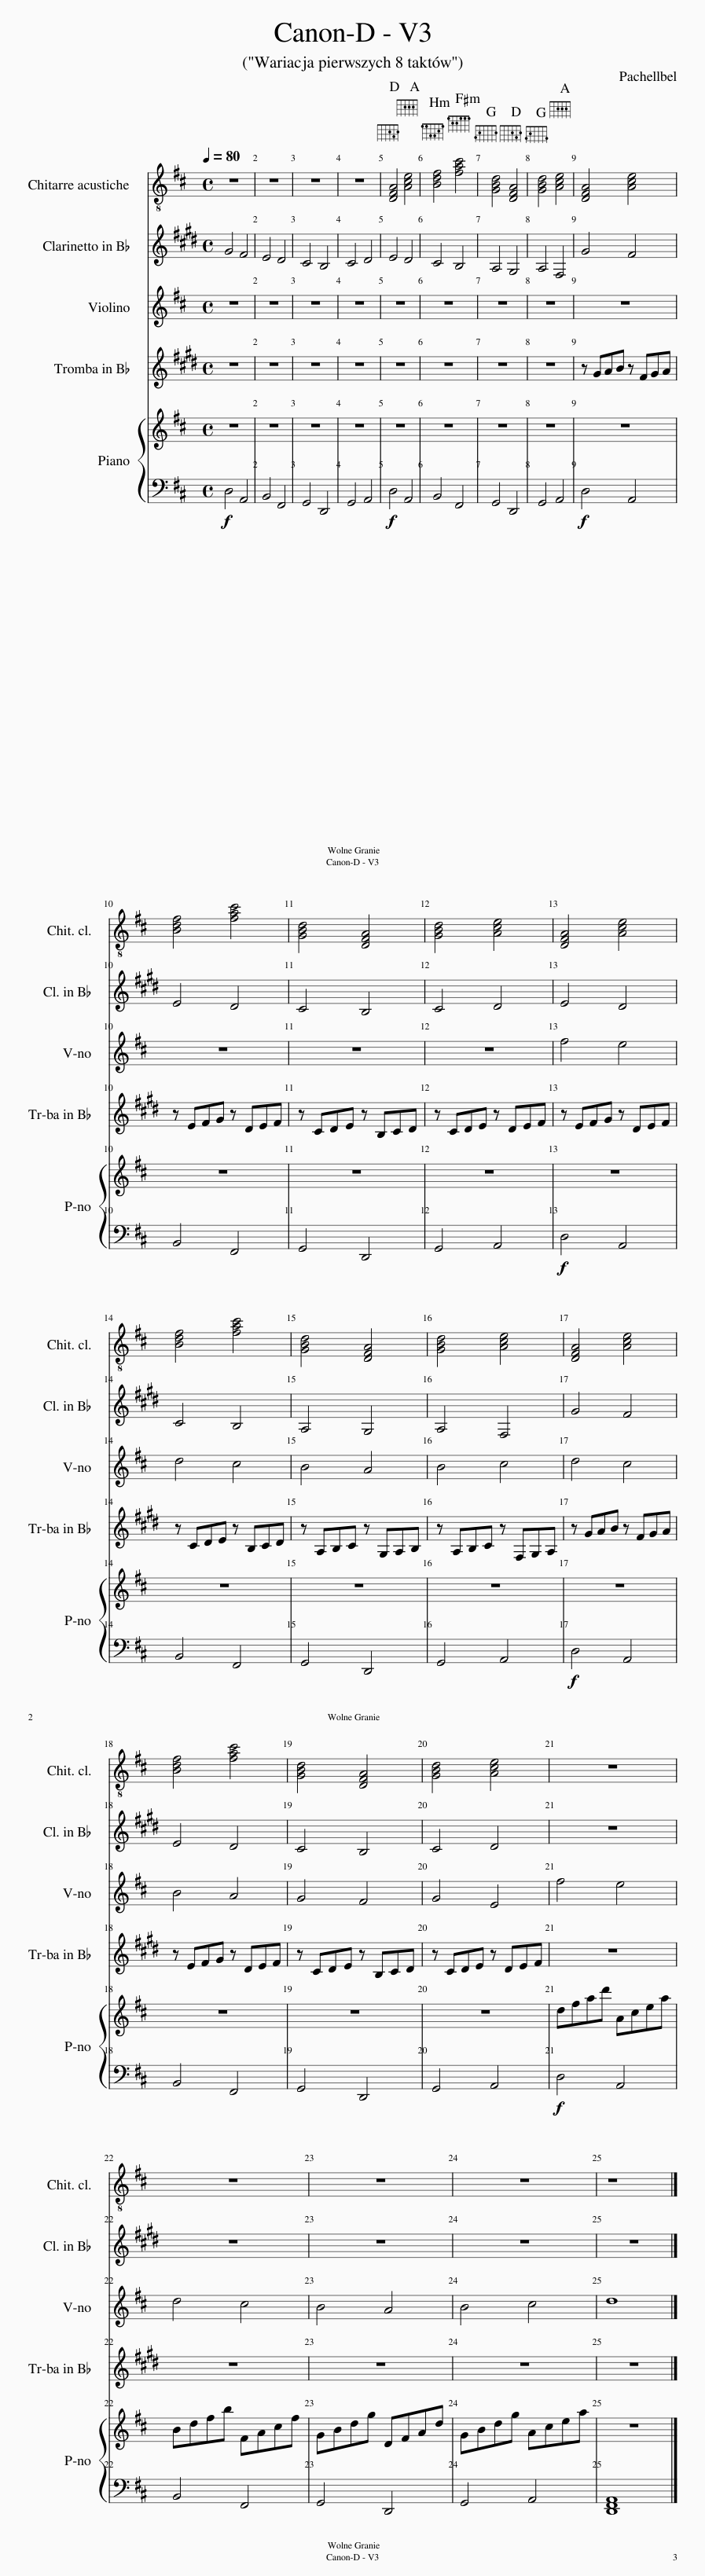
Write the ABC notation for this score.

X:1
%%score 1 2 3 4 { 5 | 6 }
L:1/8
Q:1/4=80
M:4/4
I:linebreak $
K:D
V:1 treble-8
V:2 treble transpose=-2
V:3 treble
V:4 treble transpose=-2
V:5 treble
V:6 bass
V:1
 z8 | z8 | z8 | z8 | [DFA]4 [Ace]4 | %5
 [Bdf]4 [fac']4 | [GBd]4 [DFA]4 | [GBd]4 [Ace]4 | [DFA]4 [Ace]4 |$ [Bdf]4 [fac']4 | %10
 [GBd]4 [DFA]4 | [GBd]4 [Ace]4 | [DFA]4 [Ace]4 |$ [Bdf]4 [fac']4 | [GBd]4 [DFA]4 | %15
 [GBd]4 [Ace]4 | [DFA]4 [Ace]4 |$ [Bdf]4 [fac']4 | [GBd]4 [DFA]4 | [GBd]4 [Ace]4 | %20
 z8 |$ z8 | z8 | z8 | z8 |] %25
V:2
[K:E] G4 F4 | E4 D4 | C4 B,4 | C4 D4 | E4 D4 | %5
 C4 B,4 | A,4 G,4 | A,4 F,4 | G4 F4 |$ E4 D4 | %10
 C4 B,4 | C4 D4 | E4 D4 |$ C4 B,4 | A,4 G,4 | %15
 A,4 F,4 | G4 F4 |$ E4 D4 | C4 B,4 | C4 D4 | %20
 z8 |$ z8 | z8 | z8 | z8 |] %25
V:3
 z8 | z8 | z8 | z8 | z8 | %5
 z8 | z8 | z8 | z8 |$ z8 | %10
 z8 | z8 | f4 e4 |$ d4 c4 | B4 A4 | %15
 B4 c4 | d4 c4 |$ B4 A4 | G4 F4 | G4 E4 | %20
 f4 e4 |$ d4 c4 | B4 A4 | B4 c4 | d8 |] %25
V:4
[K:E] z8 | z8 | z8 | z8 | z8 | %5
 z8 | z8 | z8 | z GAB z FGA |$ z EFG z DEF | %10
 z CDE z B,CD | z CDE z DEF | z EFG z DEF |$ z CDE z B,CD | z A,B,C z G,A,B, | %15
 z A,B,C z F,G,A, | z GAB z FGA |$ z EFG z DEF | z CDE z B,CD | z CDE z DEF | %20
 z8 |$ z8 | z8 | z8 | z8 |] %25
V:5
 z8 | z8 | z8 | z8 | z8 | %5
 z8 | z8 | z8 | z8 |$ z8 | %10
 z8 | z8 | z8 |$ z8 | z8 | %15
 z8 | z8 |$ z8 | z8 | z8 | %20
 dfad' Acea |$ Bdfb FAcf | GBdg DFAd | GBdg Acea | z8 |] %25
V:6
!f! D,4 A,,4 | B,,4 F,,4 | G,,4 D,,4 | G,,4 A,,4 |!f! D,4 A,,4 | %5
 B,,4 F,,4 | G,,4 D,,4 | G,,4 A,,4 |!f! D,4 A,,4 |$ B,,4 F,,4 | %10
 G,,4 D,,4 | G,,4 A,,4 |!f! D,4 A,,4 |$ B,,4 F,,4 | G,,4 D,,4 | %15
 G,,4 A,,4 |!f! D,4 A,,4 |$ B,,4 F,,4 | G,,4 D,,4 | G,,4 A,,4 | %20
!f! D,4 A,,4 |$ B,,4 F,,4 | G,,4 D,,4 | G,,4 A,,4 | [D,,F,,A,,]8 |] %25
